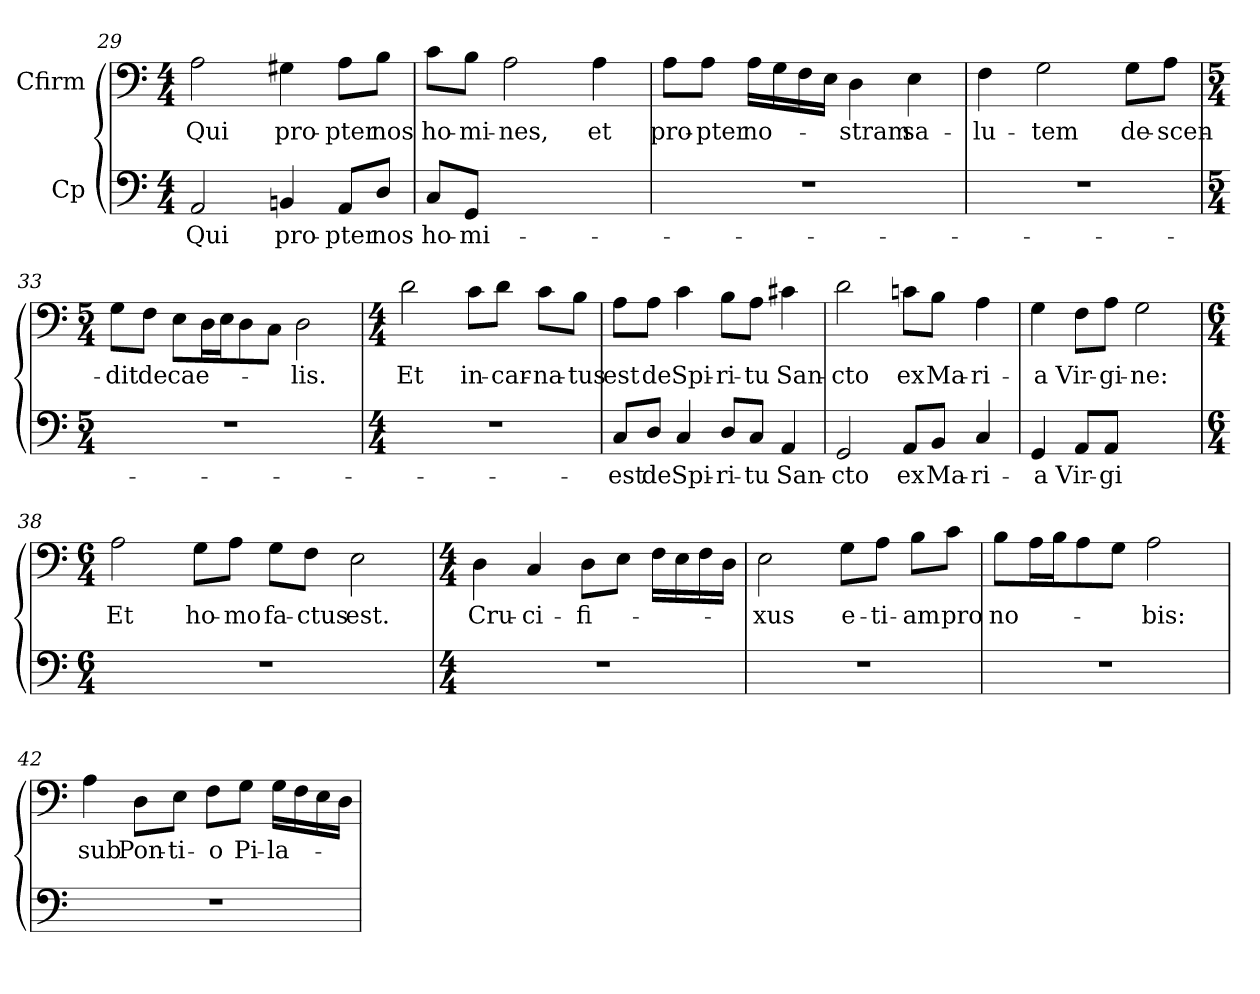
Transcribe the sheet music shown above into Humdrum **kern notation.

**kern	**text	**kern	**text
*part2	*part2	*part1	*part1
*staff2	*staff2	*staff1	*staff1
*I"Cp	*	*I"Cfirm	*
!!LO:LB:g=z
*clefF4	*	*clefF4	*
*k[]	*	*k[]	*
*C:	*	*C:	*
*M4/4	*	*M4/4	*
=29	=29	=29	=29
!	!LO:LY:b	!	!
!	!	!	!LO:LY:b
2AA/	Qui	2A\	Qui
!	!LO:LY:b	!	!
!	!	!	!LO:LY:b
4BBni/	pro-	4G#X\	pro-
!	!LO:LY:b	!	!
!	!	!	!LO:LY:b
8AA/L	-pter	8A\L	-pter
!	!LO:LY:b	!	!
!	!	!	!LO:LY:b
8D/J	nos	8B\J	nos
=30	=30	=30	=30
!	!LO:LY:b	!	!
!	!	!	!LO:LY:b
8C/L	ho-	8c\L	ho-
!	!LO:LY:b	!	!
!	!	!	!LO:LY:b
8GG/J	-mi-	8B\J	-mi-
!	!	!	!LO:LY:b
2.ryy	.	2A\	-nes,
!	!	!	!LO:LY:b
.	.	4A\	et
=31	=31	=31	=31
!	!	!	!LO:LY:b
1r	.	8A\L	pro-
!	!	!	!LO:LY:b
.	.	8A\J	-pter
!	!	!	!LO:LY:b
.	.	16A\LL	no-
.	.	16G\	.
.	.	16F\	.
.	.	16E\JJ	.
!	!	!	!LO:LY:b
.	.	4D\	-stram
!	!	!	!LO:LY:b
.	.	4E\	sa-
=32	=32	=32	=32
!	!	!	!LO:LY:b
1r	.	4F\	-lu-
!	!	!	!LO:LY:b
.	.	2G\	-tem
!	!	!	!LO:LY:b
.	.	8G\L	de-
!	!	!	!LO:LY:b
.	.	8A\J	-scen-
!!LO:LB:g=z
=33	=33	=33	=33
*M5/4	*	*M5/4	*
!	!	!	!LO:LY:b
4%5r	.	8G\L	-dit
!	!	!	!LO:LY:b
.	.	8F\J	de
!	!	!	!LO:LY:b
.	.	8E\L	cae-
.	.	16D\L	.
.	.	16E\J	.
.	.	8D\	.
.	.	8C\J	.
!	!	!	!LO:LY:b
.	.	2D\	-lis.
=34	=34	=34	=34
*M4/4	*	*M4/4	*
!	!	!	!LO:LY:b
1r	.	2d\	Et
!	!	!	!LO:LY:b
.	.	8c\L	in-
!	!	!	!LO:LY:b
.	.	8d\J	-car-
!	!	!	!LO:LY:b
.	.	8c\L	-na-
!	!	!	!LO:LY:b
.	.	8B\J	-tus
=35	=35	=35	=35
!	!LO:LY:b	!	!
!	!	!	!LO:LY:b
8C/L	est	8A\L	est
!	!LO:LY:b	!	!
!	!	!	!LO:LY:b
8D/J	de	8A\J	de
!	!LO:LY:b	!	!
!	!	!	!LO:LY:b
4C/	Spi-	4c\	Spi-
!	!LO:LY:b	!	!
!	!	!	!LO:LY:b
8D/L	-ri-	8B\L	-ri-
!	!LO:LY:b	!	!
!	!	!	!LO:LY:b
8C/J	-tu	8A\J	-tu
!	!LO:LY:b	!	!
!	!	!	!LO:LY:b
4AA/	San-	4c#X\	San-
=36	=36	=36	=36
!	!LO:LY:b	!	!
!	!	!	!LO:LY:b
2GG/	-cto	2d\	-cto
!	!LO:LY:b	!	!
!	!	!	!LO:LY:b
8AA/L	ex	8cni\L	ex
!	!LO:LY:b	!	!
!	!	!	!LO:LY:b
8BB/J	Ma-	8B\J	Ma-
!	!LO:LY:b	!	!
!	!	!	!LO:LY:b
4C/	-ri-	4A\	-ri-
!!LO:LB:g=z
=37	=37	=37	=37
!	!LO:LY:b	!	!
!	!	!	!LO:LY:b
4GG/	-a	4G\	-a
!	!LO:LY:b	!	!
!	!	!	!LO:LY:b
8AA/L	Vir-	8F\L	Vir-
!	!LO:LY:b	!	!
!	!	!	!LO:LY:b
8AA/J	-gi-	8A\J	-gi-
!	!	!	!LO:LY:b
2ryy	.	2G\	-ne:
=38	=38	=38	=38
*M6/4	*	*M6/4	*
!	!	!	!LO:LY:b
1.r	.	2A\	Et
!	!	!	!LO:LY:b
.	.	8G\L	ho-
!	!	!	!LO:LY:b
.	.	8A\J	-mo
!	!	!	!LO:LY:b
.	.	8G\L	fa-
!	!	!	!LO:LY:b
.	.	8F\J	-ctus
!	!	!	!LO:LY:b
.	.	2E\	est.
=39	=39	=39	=39
*M4/4	*	*M4/4	*
!	!	!	!LO:LY:b
1r	.	4D\	Cru-
!	!	!	!LO:LY:b
.	.	4C/	-ci-
!	!	!	!LO:LY:b
.	.	8D\L	-fi-
.	.	8E\J	.
.	.	16F\LL	.
.	.	16E\	.
.	.	16F\	.
.	.	16D\JJ	.
=40	=40	=40	=40
!	!	!	!LO:LY:b
1r	.	2E\	-xus
!	!	!	!LO:LY:b
.	.	8G\L	e-
!	!	!	!LO:LY:b
.	.	8A\J	-ti-
!	!	!	!LO:LY:b
.	.	8B\L	-am
!	!	!	!LO:LY:b
.	.	8c\J	pro
!!LO:LB:g=z
=41	=41	=41	=41
!	!	!	!LO:LY:b
1r	.	8B\L	no-
.	.	16A\L	.
.	.	16B\J	.
.	.	8A\	.
.	.	8G\J	.
!	!	!	!LO:LY:b
.	.	2A\	-bis:
=42	=42	=42	=42
!	!	!	!LO:LY:b
1r	.	4A\	sub
!	!	!	!LO:LY:b
.	.	8D\L	Pon-
!	!	!	!LO:LY:b
.	.	8E\J	-ti-
!	!	!	!LO:LY:b
.	.	8F\L	-o
!	!	!	!LO:LY:b
.	.	8G\J	Pi-
!	!	!	!LO:LY:b
.	.	16G\LL	-la-
.	.	16F\	.
.	.	16E\	.
.	.	16D\JJ	.
=	=	=	=
*-	*-	*-	*-
